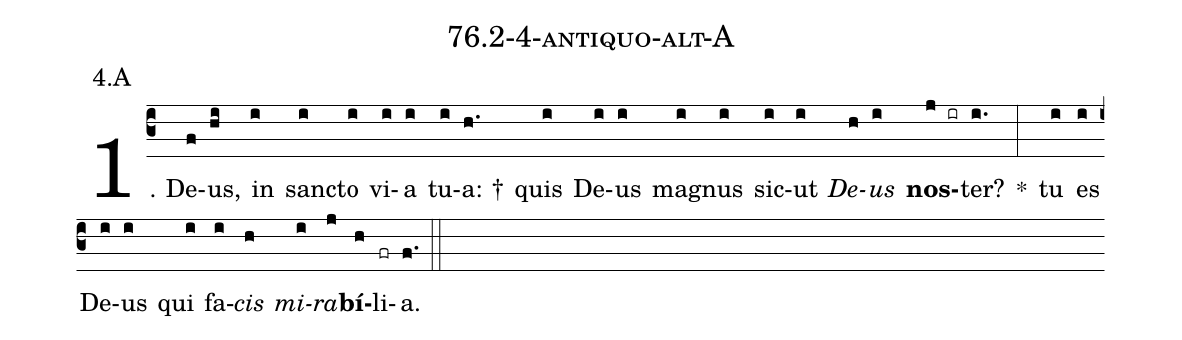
name: 76.2-4-antiquo-alt-A;
annotation: 4.A;
%%
(c3)1. De(f)us,(hi) in(i) sanc(i)to(i) vi(i)a(i) tu(i)a: †(h.) quis(i) De(i)us(i) ma(i)gnus(i) sic(i)ut(i) <i>De</i>(h)<i>us</i>(i) <b>nos</b>(j ir)ter?(i.) *(:) tu(i) es(i) De(i)us(i) qui(i) fa(i)<i>cis</i>(h) <i>mi</i>(i)<i>ra</i>(j)<b>bí</b>(h)li(fr)a.(f.) (::)
